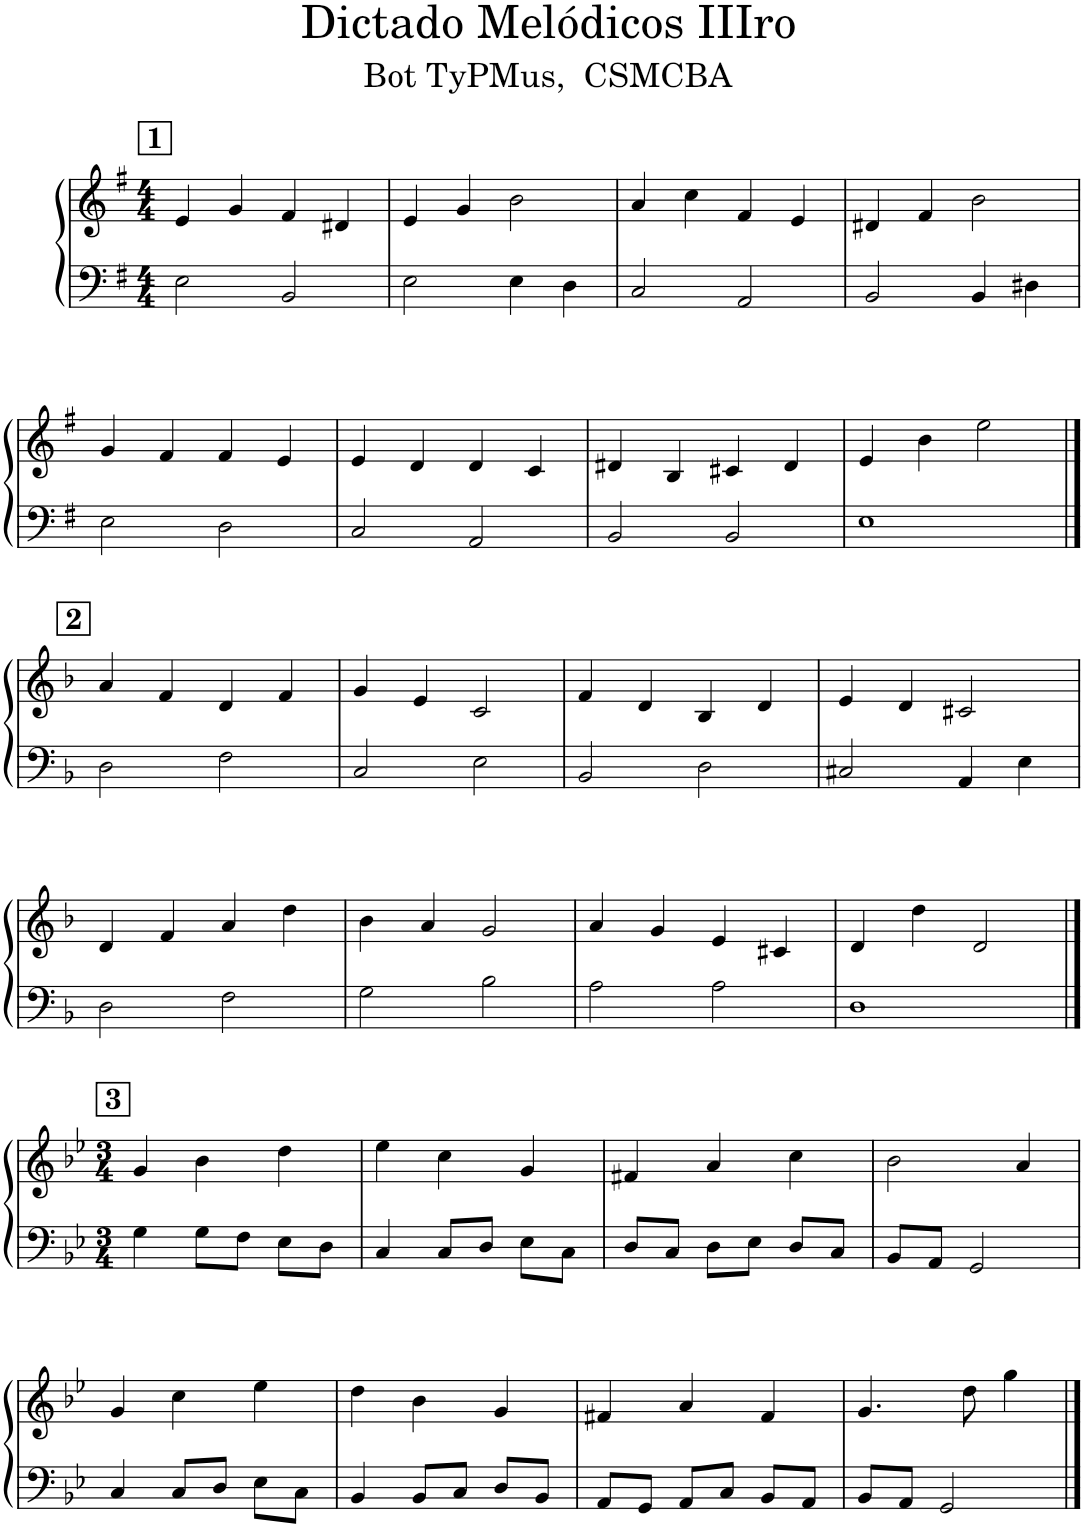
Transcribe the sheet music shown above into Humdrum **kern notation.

**kern	**kern
*part1	*part1
*staff2	*staff1
*I"Piano	*
*I'Pno.	*
*clefF4	*clefG2
*k[f#]	*k[f#]
*M4/4	*M4/4
!!LO:REH:place=s1:a:B:cj:fs=14:t=1
=1	=1
2E\	4e/
.	4g/
2BB/	4f#/
.	4d#X/
=2	=2
2E\	4e/
.	4g/
4E\	2b\
4D\	.
=3	=3
2C/	4a/
.	4cc\
2AA/	4f#/
.	4e/
=4	=4
2BB/	4d#X/
.	4f#/
4BB/	2b\
4D#X\	.
!!LO:LB:g=z
=5	=5
2E\	4g/
.	4f#/
2D\	4f#/
.	4e/
=6	=6
2C/	4e/
.	4d/
2AA/	4d/
.	4c/
=7	=7
2BB/	4d#X/
.	4B/
2BB/	4c#X/
.	4d#/
=8	=8
1E	4e/
.	4b\
.	2ee\
!!LO:LB:g=z
!!LO:REH:place=s1:a:B:cj:fs=14:t=2
==9	==9
*k[b-]	*k[b-]
2D\	4a/
.	4f/
2F\	4d/
.	4f/
=10	=10
2C/	4g/
.	4e/
2E\	2c/
=11	=11
2BB-/	4f/
.	4d/
2D\	4B-/
.	4d/
=12	=12
2C#X/	4e/
.	4d/
4AA/	2c#X/
4E\	.
!!LO:LB:g=z
=13	=13
2D\	4d/
.	4f/
2F\	4a/
.	4dd\
=14	=14
2G\	4b-\
.	4a/
2B-\	2g/
=15	=15
2A\	4a/
.	4g/
2A\	4e/
.	4c#X/
=16	=16
1D	4d/
.	4dd\
.	2d/
!!LO:LB:g=z
!!LO:REH:place=s1:a:B:cj:fs=14:t=3
==17	==17
*k[b-e-]	*k[b-e-]
*M3/4	*M3/4
4G\	4g/
8G\L	4b-\
8F\J	.
8E-\L	4dd\
8D\J	.
=18	=18
4C/	4ee-\
8C/L	4cc\
8D/J	.
8E-\L	4g/
8C\J	.
=19	=19
8D/L	4f#X/
8C/J	.
8D\L	4a/
8E-\J	.
8D/L	4cc\
8C/J	.
=20	=20
8BB-/L	2b-\
8AA/J	.
2GG/	.
.	4a/
!!LO:LB:g=z
=21	=21
4C/	4g/
8C/L	4cc\
8D/J	.
8E-\L	4ee-\
8C\J	.
=22	=22
4BB-/	4dd\
8BB-/L	4b-\
8C/J	.
8D/L	4g/
8BB-/J	.
=23	=23
8AA/L	4f#X/
8GG/J	.
8AA/L	4a/
8C/J	.
8BB-/L	4f#/
8AA/J	.
=24	=24
8BB-/L	4.g/
8AA/J	.
2GG/	.
.	8dd\
.	4gg\
==	==
*-	*-
